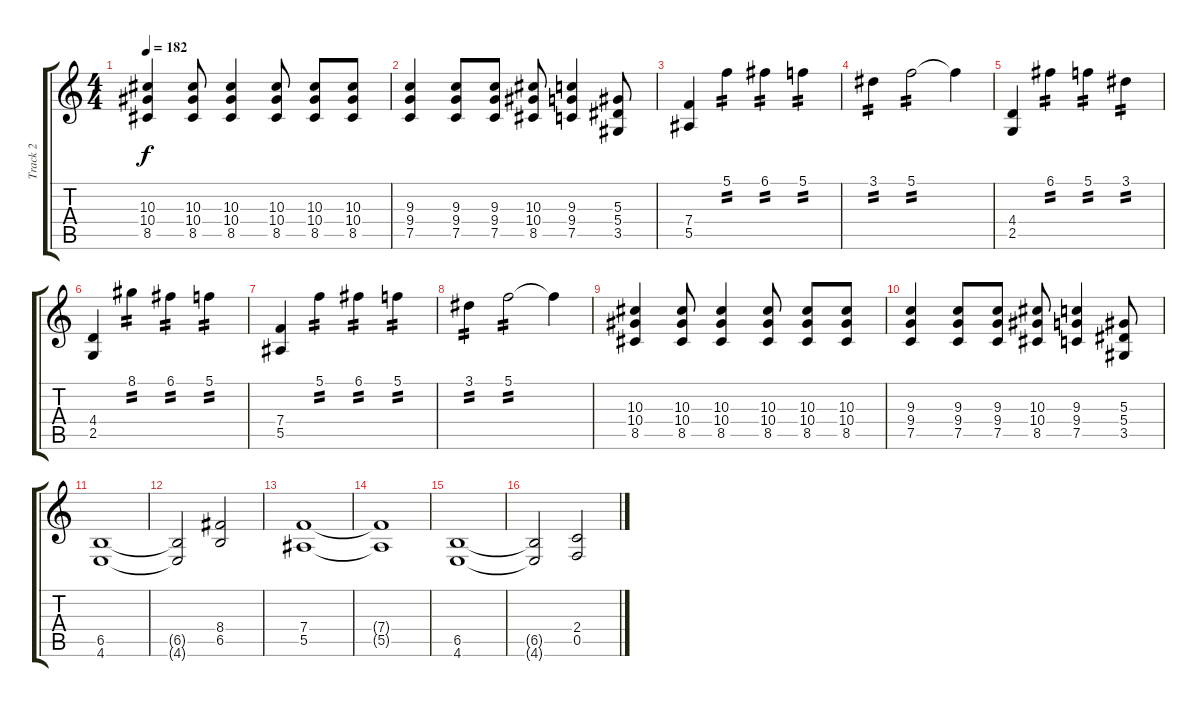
\track ("Track 2" "Track 2") {instrument distortionguitar}
\staff {score tabs}
\tuning (C4 G3 Eb3 Bb2 F2 C2) {hide}
\ts (4 4)
\tempo 182
\clef g2
\ks c
(10.3 10.4 8.5).4{dy f} (10.3 10.4 8.5).8 (10.3 10.4 8.5).4 (10.3 10.4 8.5).8 (10.3 10.4 8.5).8 (10.3 10.4 8.5).8 |
(9.3 9.4 7.5).4 (9.3 9.4 7.5).8 (9.3 9.4 7.5).8 (10.3 10.4 8.5).8 (9.3 9.4 7.5).4 (5.3 5.4 3.5).8 |
(7.4 5.5).4 5.1.4{tp 2} 6.1.4{tp 2} 5.1.4{tp 2} |
3.1.4{tp 2} 5.1.2{tp 2} 5.1{t}.4 |
(4.4 2.5).4 6.1.4{tp 2} 5.1.4{tp 2} 3.1.4{tp 2} |
(4.4 2.5).4 8.1.4{tp 2} 6.1.4{tp 2} 5.1.4{tp 2} |
(7.4 5.5).4 5.1.4{tp 2} 6.1.4{tp 2} 5.1.4{tp 2} |
3.1.4{tp 2} 5.1.2{tp 2} 5.1{t}.4 |
(10.3 10.4 8.5).4 (10.3 10.4 8.5).8 (10.3 10.4 8.5).4 (10.3 10.4 8.5).8 (10.3 10.4 8.5).8 (10.3 10.4 8.5).8 |
(9.3 9.4 7.5).4 (9.3 9.4 7.5).8 (9.3 9.4 7.5).8 (10.3 10.4 8.5).8 (9.3 9.4 7.5).4 (5.3 5.4 3.5).8 |
(6.5 4.6).1 |
(6.5{t} 4.6{t}).2 (8.4 6.5).2 |
(7.4 5.5).1 |
(7.4{t} 5.5{t}).1 |
(6.5 4.6).1 |
(6.5{t} 4.6{t}).2 (2.4 0.5).2
